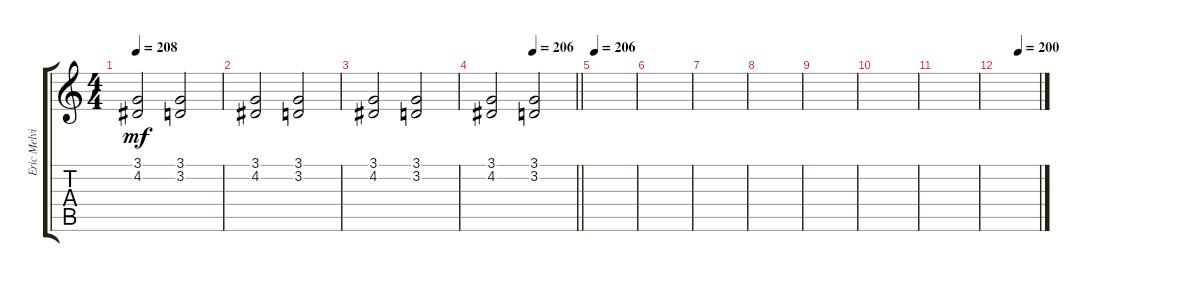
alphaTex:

\track ("Eric Melvin" "Eric Melvi") {instrument tenorsax}
\staff {score tabs}
\tuning (E4 B3 G3 D3 A2 E2) {hide}
\ts (4 4)
\tempo 208
\clef g2
\ks c
(3.1 4.2).2{dy mf} (3.1 3.2).2 |
(3.1 4.2).2 (3.1 3.2).2 |
(3.1 4.2).2 (3.1 3.2).2 |
\tempo (206 0.5)
\barLineRight lightlight
(3.1 4.2).2 (3.1 3.2).2 |
\section ("" "")
\tempo 206
|
|
|
|
|
|
|
\tempo (200 0.5)
